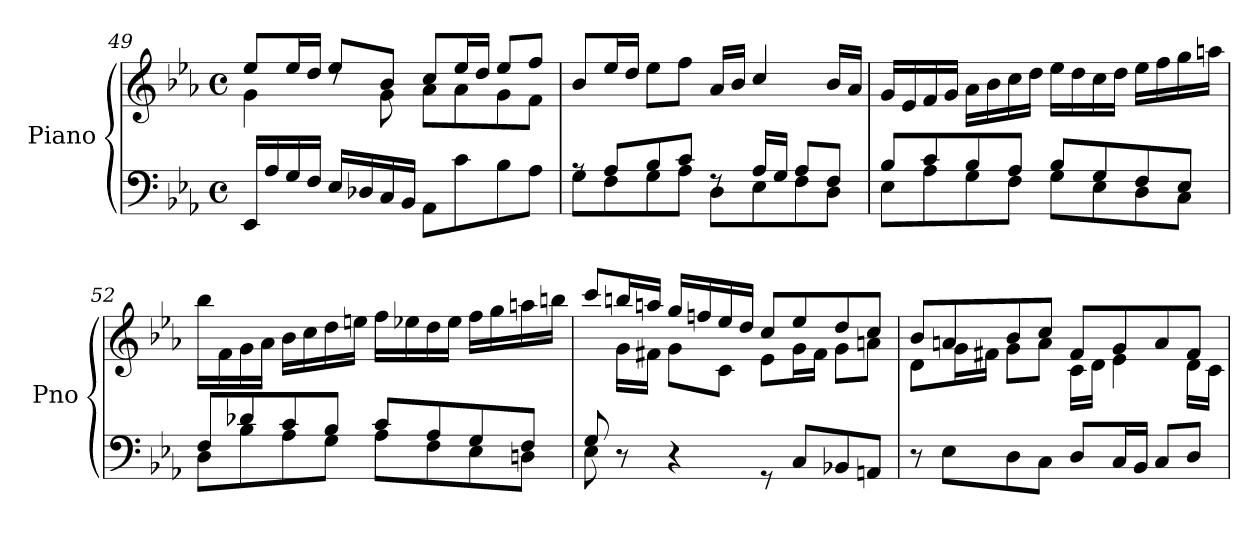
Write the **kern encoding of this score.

**kern	**kern
*part1	*part1
*staff2	*staff1
*I"Piano	*
*I'Pno	*
*clefF4	*clefG2
*k[b-e-a-]	*k[b-e-a-]
*M4/4	*M4/4
*met(c)	*met(c)
=49	=49
*	*^
16EE-/LL	8ee-/L	4g\
16A-/	.	.
16G/	16ee-/L	.
16F/JJ	16dd/JJ	.
16E-/LL	8ee-/L	8rdd
16D-X/	.	.
16C/	8b-/J	8g\
16BB-/JJ	.	.
8AA-\L	8cc/L	8a-\L
8c\	16ee-/L	8a-\
.	16dd/JJ	.
8B-\	8ee-/L	8g\
8A-\J	8ff/J	8f\J
*	*v	*v
=50	=50
*^	*
8rA	8G\L	8b-/L
8A-/L	8F\	16ee-/L
.	.	16dd/JJ
8B-/	8G\	8ee-\L
8c/J	8A-\J	8ff\J
8rF	8D\L	16a-/LL
.	.	16b-/JJ
16A-/LL	8E-\	4cc/
16G/JJ	.	.
8A-/L	8F\	.
8F/J	8D\J	16b-/LL
.	.	16a-/JJ
!!LO:PB:g=z
=51	=51	=51
8B-/L	8E-\L	16g/LL
.	.	16e-/
8c/	8A-\	16f/
.	.	16g/JJ
8B-/	8G\	16a-\LL
.	.	16b-\
8A-/J	8F\J	16cc\
.	.	16dd\JJ
8B-/L	8G\L	16ee-\LL
.	.	16dd\
8G/	8E-\	16cc\
.	.	16dd\JJ
8F/	8D\	16ee-\LL
.	.	16ff\
8E-/J	8C\J	16gg\
.	.	16aan\JJ
=52	=52	=52
8F/L	8D\L	16bb-\LL
.	.	16f\
8d-X/	8B-\	16g\
.	.	16a-\JJ
8c/	8A-\	16b-\LL
.	.	16cc\
8B-/J	8G\J	16dd\
.	.	16een\JJ
8c/L	8A-\L	16ff\LL
.	.	16ee-X\
8A-/	8F\	16dd\
.	.	16ee-\JJ
8G/	8E-\	16ff\LL
.	.	16gg\
8F/J	8Dn\J	16aan\
.	.	16bbn\JJ
!!LO:LB:g=z
=53	=53	=53
*	*	*^
8G/	8E-\	8ccc/L	8ryy
8r	8rcyy	16bbn/L	16g\LL
.	.	16aan/JJ	16f#X\JJ
4r	4reyy	16gg/LL	8g\L
.	.	16ffn/	.
.	.	16ee-/	8c\J
.	.	16dd/JJ	.
8rGG	2ryy	8cc/L	8e-\L
8C/L	.	8ee-/	16g\L
.	.	.	16f#\JJ
8BB-X/	.	8dd/	8g\L
8AAn/J	.	8cc/J	8an\J
*v	*v	*	*
=54	=54	=54
8r	8b-/L	8d\L
8E-\L	8an/	16g\L
.	.	16f#X\JJ
8D\	8b-/	8g\L
8C\J	8cc/J	8a\J
8D/L	8f#/L	16c\LL
.	.	16d\JJ
16C/L	8g/	4e-\
16BB-/JJ	.	.
8C/L	8a/	.
8D/J	8f#/J	16d\LL
.	.	16c\JJ
*	*v	*v
=	=
*-	*-
